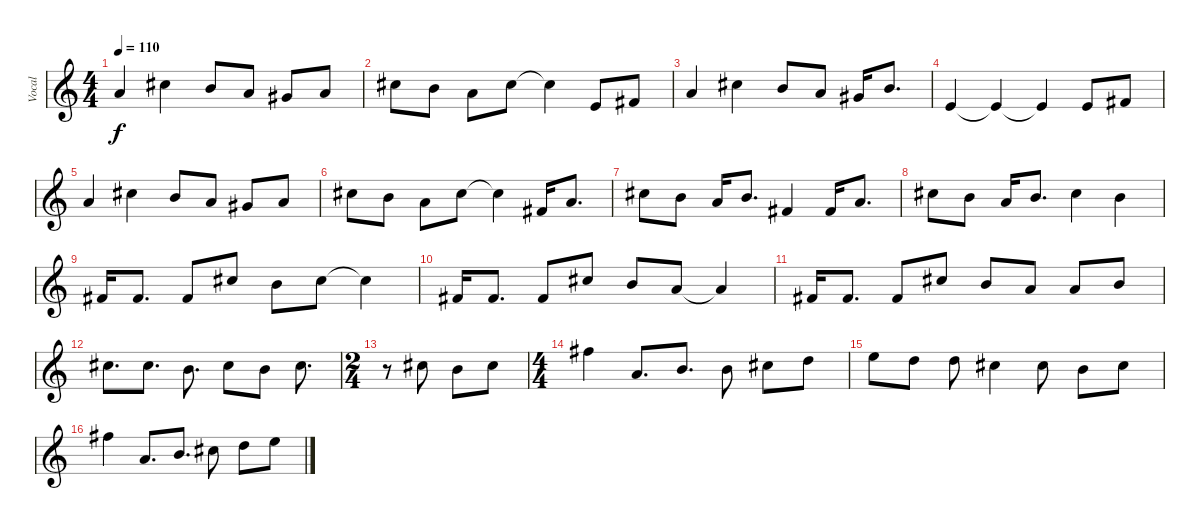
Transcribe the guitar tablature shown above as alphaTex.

\track ("Vocal" "Vocal") {instrument acousticguitarnylon}
\staff {score}
\tuning (E4 B3 G3 D3 A2 E2) {hide}
\ts (4 4)
\tempo 110
\clef g2
\ks c
7.4.4{dy f} 6.3.4 9.4.8 7.4.8 6.4.8 7.4.8 |
6.3.8 9.4.8 7.4.8 6.3.8 6.3{t}.4 7.5.8 9.5.8 |
7.4.4 6.3.4 9.4.8 7.4.8 6.4.16 9.4.8{d} |
7.5.4 7.5{t}.4 7.5{t}.4 7.5.8 9.5.8 |
7.4.4 6.3.4 9.4.8 7.4.8 6.4.8 7.4.8 |
6.3.8 9.4.8 7.4.8 6.3.8 6.3{t}.4 9.5.16 7.4.8{d} |
6.3.8 9.4.8 7.4.16 9.4.8{d} 9.5.4 9.5.16 7.4.8{d} |
6.3.8 9.4.8 7.4.16 9.4.8{d} 6.3.4 9.4.4 |
9.5.16 9.5.8{d} 9.5.8 6.3.8 9.4.8 6.3.8 6.3{t}.4 |
9.5.16 9.5.8{d} 9.5.8 6.3.8 9.4.8 7.4.8 7.4{t}.4 |
9.5.16 9.5.8{d} 9.5.8 6.3.8 9.4.8 7.4.8 7.4.8 9.4.8 |
6.3.8{d} 6.3.8{d} 9.4.8{d} 6.3.8 9.4.8 6.3.8{d} |
\ts (2 4)
r.8 6.3.8 9.4.8 6.3.8 |
\ts (4 4)
7.2.4 7.4.8{d} 9.4.8{d} 9.4.8 6.3.8 7.3.8 |
9.3.8 7.3.8 7.3.8 6.3.4 6.3.8 9.4.8 6.3.8 |
7.2.4 7.4.8{d} 9.4.8{d} 6.3.8 7.3.8 9.3.8
